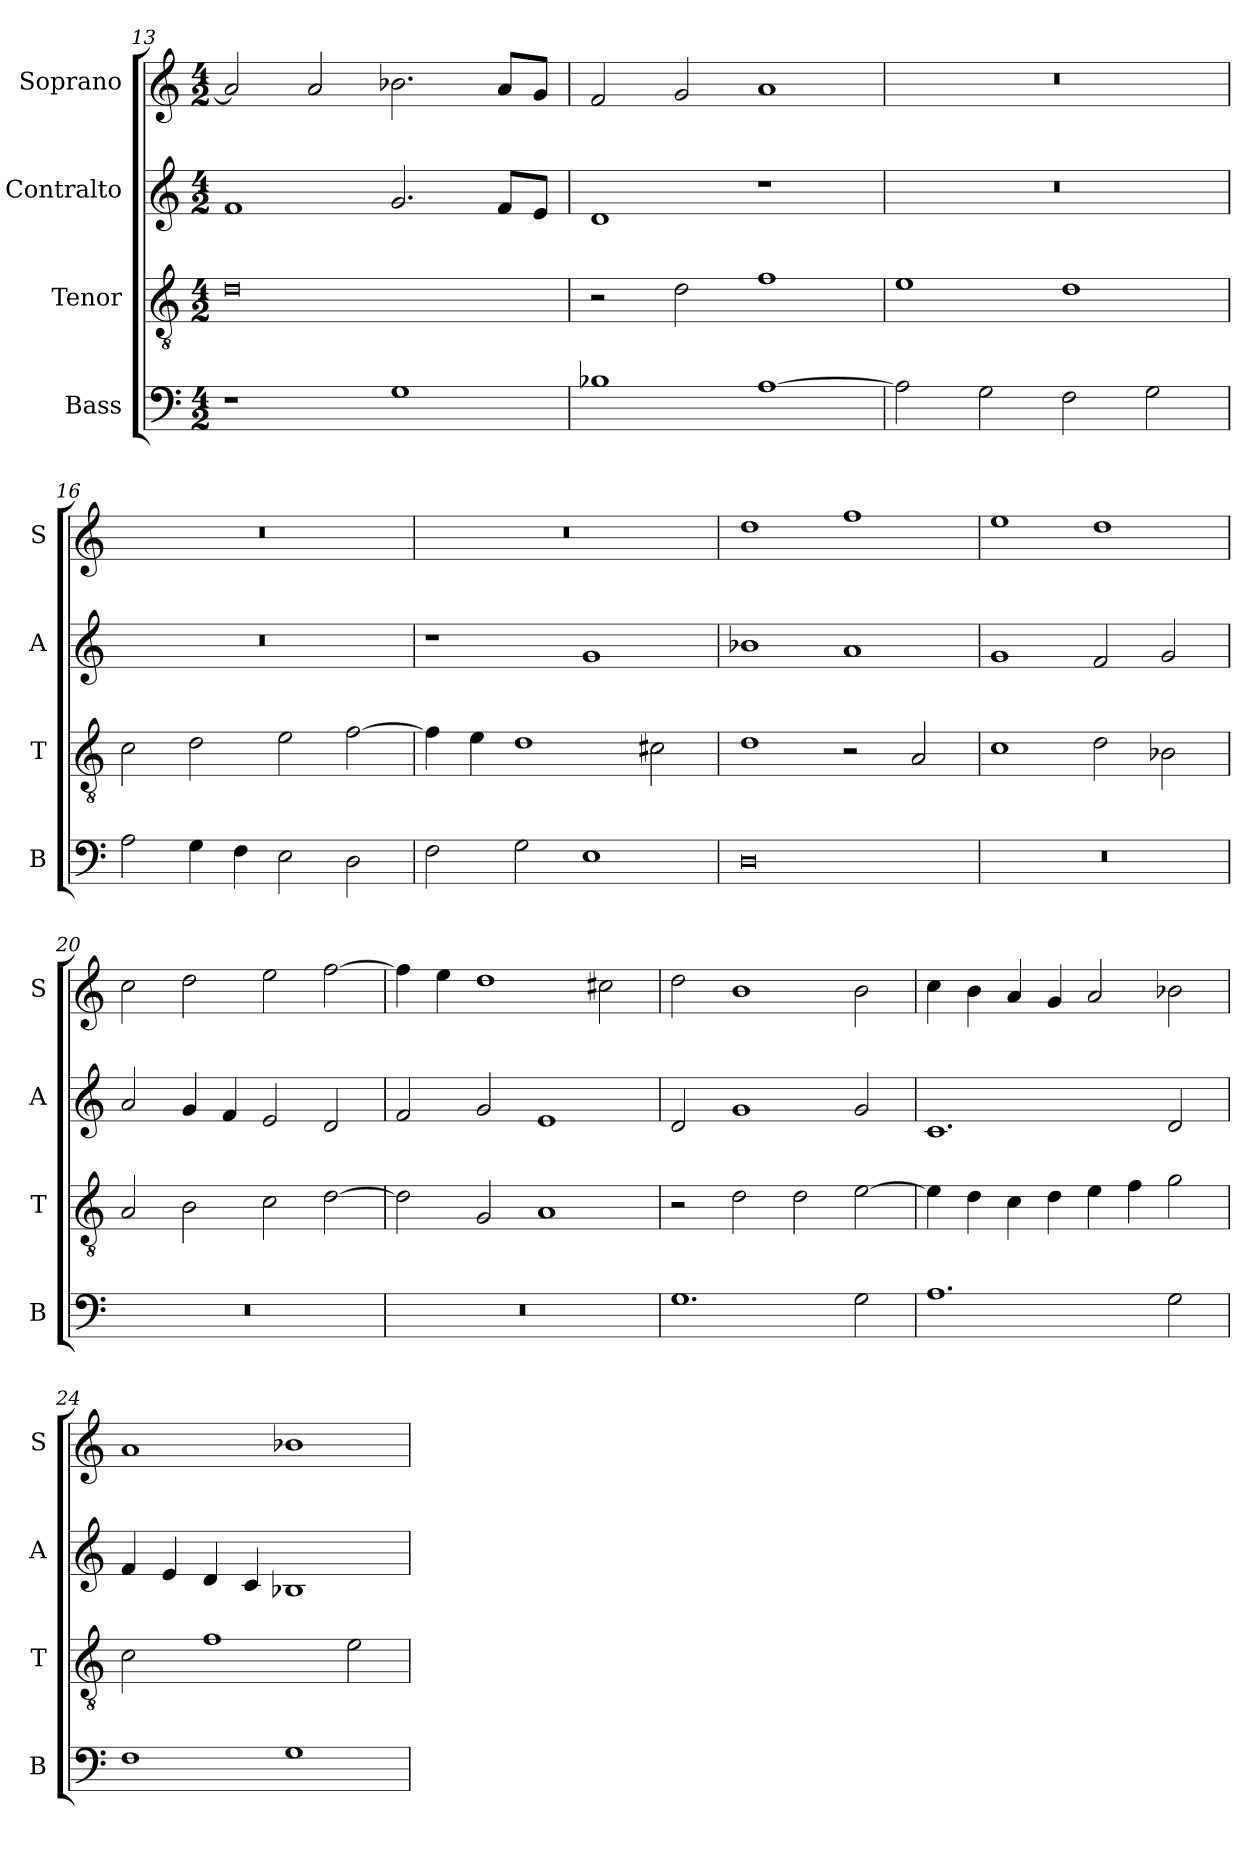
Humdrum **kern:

**kern	**kern	**kern	**kern
*part4	*part3	*part2	*part1
*staff4	*staff3	*staff2	*staff1
*I"Bass	*I"Tenor	*I"Contralto	*I"Soprano
*I'B	*I'T	*I'A	*I'S
*clefF4	*clefGv2	*clefG2	*clefG2
*k[]	*k[]	*k[]	*k[]
*A:aeo	*A:aeo	*A:aeo	*A:aeo
*M4/2	*M4/2	*M4/2	*M4/2
=13	=13	=13	=13
1r	0d	1f	2a]
.	.	.	2a
1G	.	2.g	2.b-X
.	.	8f/L	8a/L
.	.	8e/J	8g/J
=14	=14	=14	=14
1B-X	2r	1d	2f
.	2d	.	2g
[1A	1f	1r	1a
=15	=15	=15	=15
2A]	1e	0r	0r
2G	.	.	.
2F	1d	.	.
2G	.	.	.
=16	=16	=16	=16
2A	2c	0r	0r
4G	2d	.	.
4F	.	.	.
2E	2e	.	.
2D	[2f	.	.
=17	=17	=17	=17
2F	4f]	1r	0r
.	4e	.	.
2G	1d	.	.
1E	.	1g	.
.	2c#X	.	.
=18	=18	=18	=18
0D	1d	1b-X	1dd
.	2r	1a	1ff
.	2A	.	.
=19	=19	=19	=19
0r	1c	1g	1ee
.	2d	2f	1dd
.	2B-X	2g	.
=20	=20	=20	=20
0r	2A	2a	2cc
.	2B	4g	2dd
.	.	4f	.
.	2c	2e	2ee
.	[2d	2d	[2ff
=21	=21	=21	=21
0r	2d]	2f	4ff]
.	.	.	4ee
.	2G	2g	1dd
.	1A	1e	.
.	.	.	2cc#X
=22	=22	=22	=22
1.G	2r	2d	2dd
.	2d	1g	1b
.	2d	.	.
2G	[2e	2g	2b
=23	=23	=23	=23
1.A	4e]	1.c	4cc
.	4d	.	4b
.	4c	.	4a
.	4d	.	4g
.	4e	.	2a
.	4f	.	.
2G	2g	2d	2b-X
=24	=24	=24	=24
1F	2c	4f	1a
.	.	4e	.
.	1f	4d	.
.	.	4c	.
1G	.	1B-X	1b-X
.	2e	.	.
=	=	=	=
*-	*-	*-	*-
